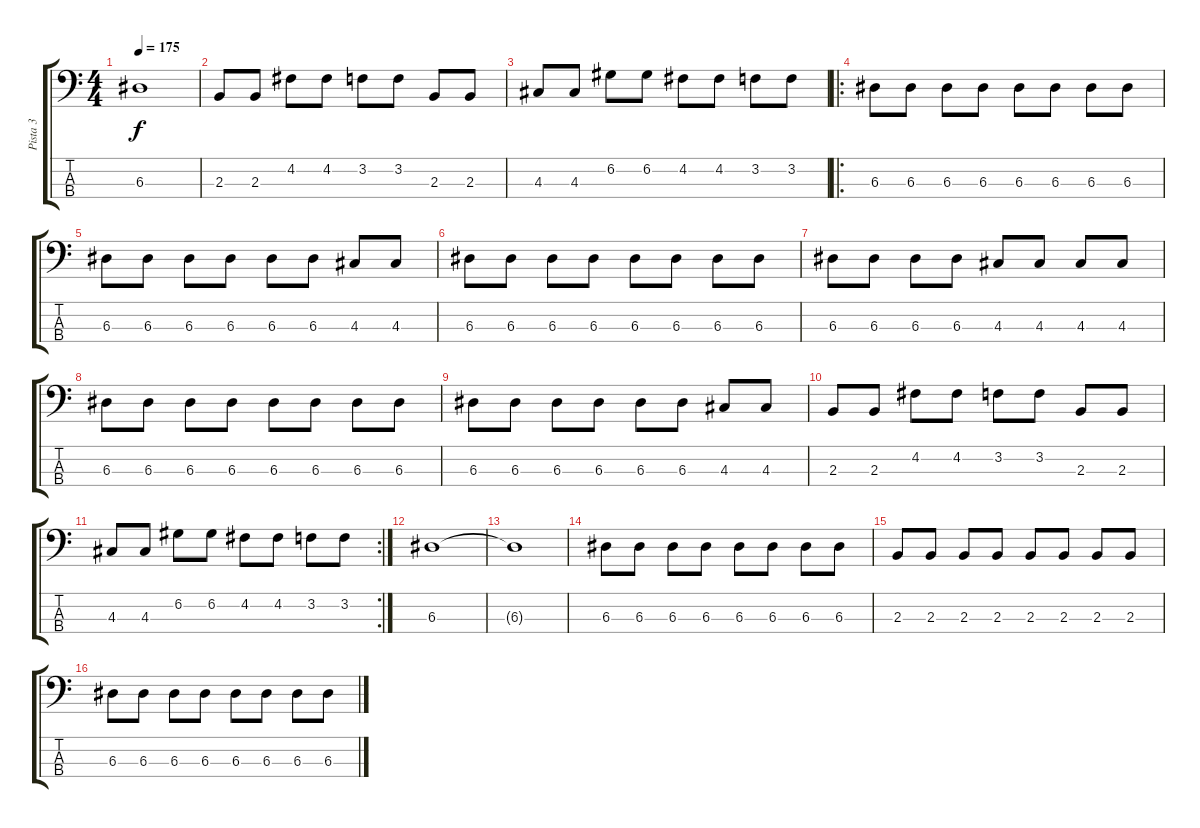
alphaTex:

\track ("Pista 3" "Pista 3") {instrument electricbassfinger}
\staff {score tabs}
\tuning (G2 D2 A1 E1) {hide}
\ts (4 4)
\tempo 175
\clef f4
\ks c
6.3{t}.1{dy f} |
2.3.8 2.3.8 4.2.8 4.2.8 3.2.8 3.2.8 2.3.8 2.3.8 |
4.3.8 4.3.8 6.2.8 6.2.8 4.2.8 4.2.8 3.2.8 3.2.8 |
\ro
6.3.8 6.3.8 6.3.8 6.3.8 6.3.8 6.3.8 6.3.8 6.3.8 |
6.3.8 6.3.8 6.3.8 6.3.8 6.3.8 6.3.8 4.3.8 4.3.8 |
6.3.8 6.3.8 6.3.8 6.3.8 6.3.8 6.3.8 6.3.8 6.3.8 |
6.3.8 6.3.8 6.3.8 6.3.8 4.3.8 4.3.8 4.3.8 4.3.8 |
6.3.8 6.3.8 6.3.8 6.3.8 6.3.8 6.3.8 6.3.8 6.3.8 |
6.3.8 6.3.8 6.3.8 6.3.8 6.3.8 6.3.8 4.3.8 4.3.8 |
2.3.8 2.3.8 4.2.8 4.2.8 3.2.8 3.2.8 2.3.8 2.3.8 |
\rc 2
4.3.8 4.3.8 6.2.8 6.2.8 4.2.8 4.2.8 3.2.8 3.2.8 |
6.3.1 |
6.3{t}.1 |
6.3.8 6.3.8 6.3.8 6.3.8 6.3.8 6.3.8 6.3.8 6.3.8 |
2.3.8 2.3.8 2.3.8 2.3.8 2.3.8 2.3.8 2.3.8 2.3.8 |
6.3.8 6.3.8 6.3.8 6.3.8 6.3.8 6.3.8 6.3.8 6.3.8
